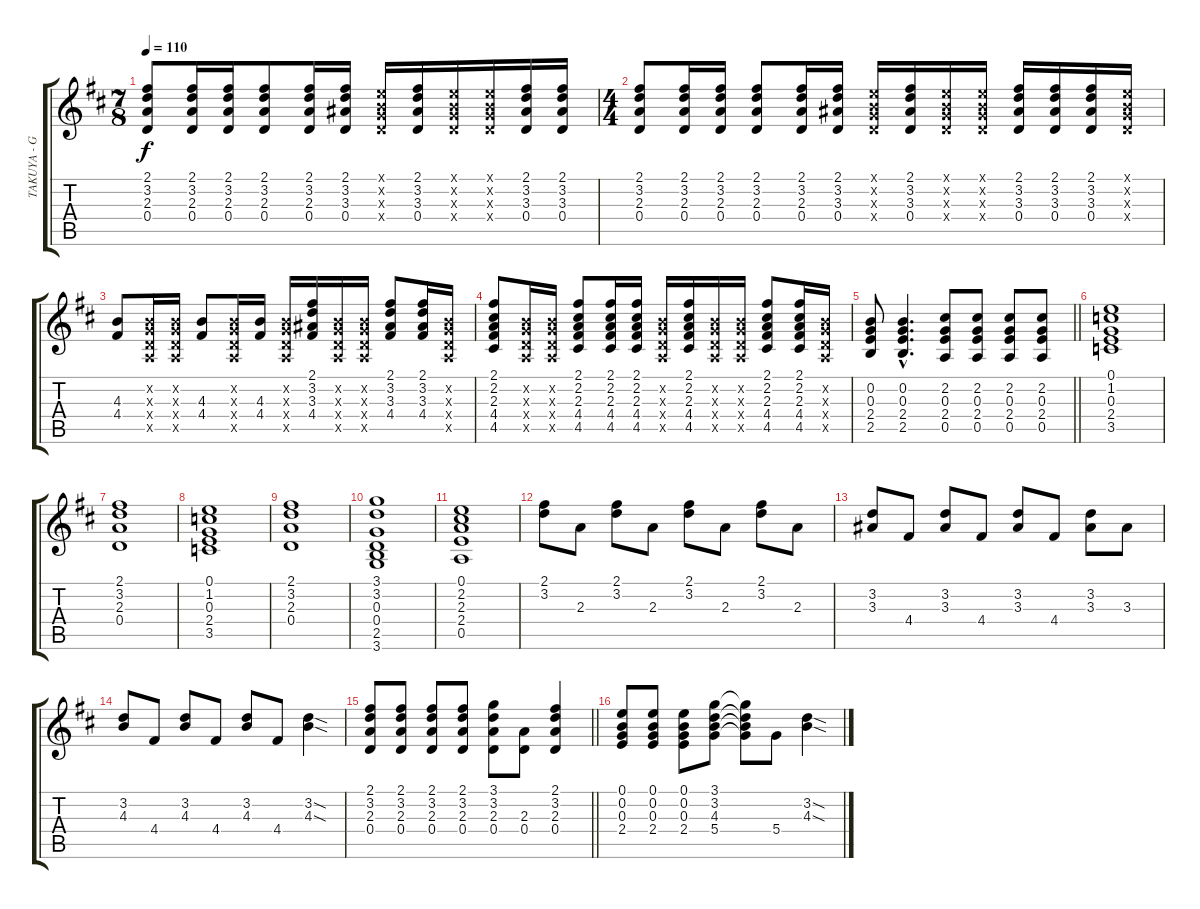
\track ("TAKUYA - Guitar 2" "TAKUYA - G") {instrument overdrivenguitar}
\staff {score tabs}
\tuning (E4 B3 G3 D3 A2 E2) {hide}
\ts (7 8)
\tempo 110
\clef g2
\ks d
(2.1 3.2 2.3 0.4).8{dy f} (2.1 3.2 2.3 0.4).16 (2.1 3.2 2.3 0.4).16 (2.1 3.2 2.3 0.4).8 (2.1 3.2 2.3 0.4).16 (2.1 3.2 3.3 0.4).16 (0.1{x} 0.2{x} 0.3{x} 0.4{x}).16 (2.1 3.2 3.3 0.4).16 (0.1{x} 0.2{x} 0.3{x} 0.4{x}).16 (0.1{x} 0.2{x} 0.3{x} 0.4{x}).16 (2.1 3.2 3.3 0.4).16 (2.1 3.2 3.3 0.4).16 |
\ts (4 4)
(2.1 3.2 2.3 0.4).8 (2.1 3.2 2.3 0.4).16 (2.1 3.2 2.3 0.4).16 (2.1 3.2 2.3 0.4).8 (2.1 3.2 2.3 0.4).16 (2.1 3.2 3.3 0.4).16 (0.1{x} 0.2{x} 0.3{x} 0.4{x}).16 (2.1 3.2 3.3 0.4).16 (0.1{x} 0.2{x} 0.3{x} 0.4{x}).16 (0.1{x} 0.2{x} 0.3{x} 0.4{x}).16 (2.1 3.2 3.3 0.4).16 (2.1 3.2 3.3 0.4).16 (2.1 3.2 3.3 0.4).16 (0.1{x} 0.2{x} 0.3{x} 0.4{x}).16 |
(4.3 4.4).8 (0.2{x} 0.3{x} 0.4{x} 0.5{x}).16 (0.2{x} 0.3{x} 0.4{x} 0.5{x}).16 (4.3 4.4).8 (0.2{x} 0.3{x} 0.4{x} 0.5{x}).16 (4.3 4.4).16 (0.2{x} 0.3{x} 0.4{x} 0.5{x}).16 (2.1 3.2 3.3 4.4).16 (0.2{x} 0.3{x} 0.4{x} 0.5{x}).16 (0.2{x} 0.3{x} 0.4{x} 0.5{x}).16 (2.1 3.2 3.3 4.4).8 (2.1 3.2 3.3 4.4).16 (0.2{x} 0.3{x} 0.4{x} 0.5{x}).16 |
(2.1 2.2 2.3 4.4 4.5).8 (0.2{x} 0.3{x} 0.4{x} 0.5{x}).16 (0.2{x} 0.3{x} 0.4{x} 0.5{x}).16 (2.1 2.2 2.3 4.4 4.5).8 (2.1 2.2 2.3 4.4 4.5).16 (2.1 2.2 2.3 4.4 4.5).16 (0.2{x} 0.3{x} 0.4{x} 0.5{x}).16 (2.1 2.2 2.3 4.4 4.5).16 (0.2{x} 0.3{x} 0.4{x} 0.5{x}).16 (0.2{x} 0.3{x} 0.4{x} 0.5{x}).16 (2.1 2.2 2.3 4.4 4.5).8 (2.1 2.2 2.3 4.4 4.5).16 (0.2{x} 0.3{x} 0.4{x} 0.5{x}).16 |
\barLineRight lightlight
(0.2 0.3 2.4 2.5).8 (0.2{hac} 0.3{hac} 2.4{hac} 2.5{hac}).4{d} (2.2 0.3 2.4 0.5).8 (2.2 0.3 2.4 0.5).8 (2.2 0.3 2.4 0.5).8 (2.2 0.3 2.4 0.5).8 |
(0.1 1.2 0.3 2.4 3.5).1 |
(2.1 3.2 2.3 0.4).1 |
(0.1 1.2 0.3 2.4 3.5).1 |
(2.1 3.2 2.3 0.4).1 |
(3.1 3.2 0.3 0.4 2.5 3.6).1 |
(0.1 2.2 2.3 2.4 0.5).1 |
(2.1 3.2).8 2.3.8 (2.1 3.2).8 2.3.8 (2.1 3.2).8 2.3.8 (2.1 3.2).8 2.3.8 |
(3.2 3.3).8 4.4.8 (3.2 3.3).8 4.4.8 (3.2 3.3).8 4.4.8 (3.2 3.3).8 3.3.8 |
(3.2 4.3).8 4.4.8 (3.2 4.3).8 4.4.8 (3.2 4.3).8 4.4.8 (3.2{sod} 4.3{sod}).4 |
\barLineRight lightlight
(2.1 3.2 2.3 0.4).8 (2.1 3.2 2.3 0.4).8 (2.1 3.2 2.3 0.4).8 (2.1 3.2 2.3 0.4).8 (3.1 3.2 2.3 0.4).8 (2.3 0.4).8 (2.1 3.2 2.3 0.4).4 |
(0.1 0.2 0.3 2.4).8 (0.1 0.2 0.3 2.4).8 (0.1 0.2 0.3 2.4).8 (3.1 3.2 4.3 5.4).8 (3.1{t} 3.2{t} 4.3{t} 5.4{t}).8 5.4.8 (3.2{sod} 4.3{sod}).4
